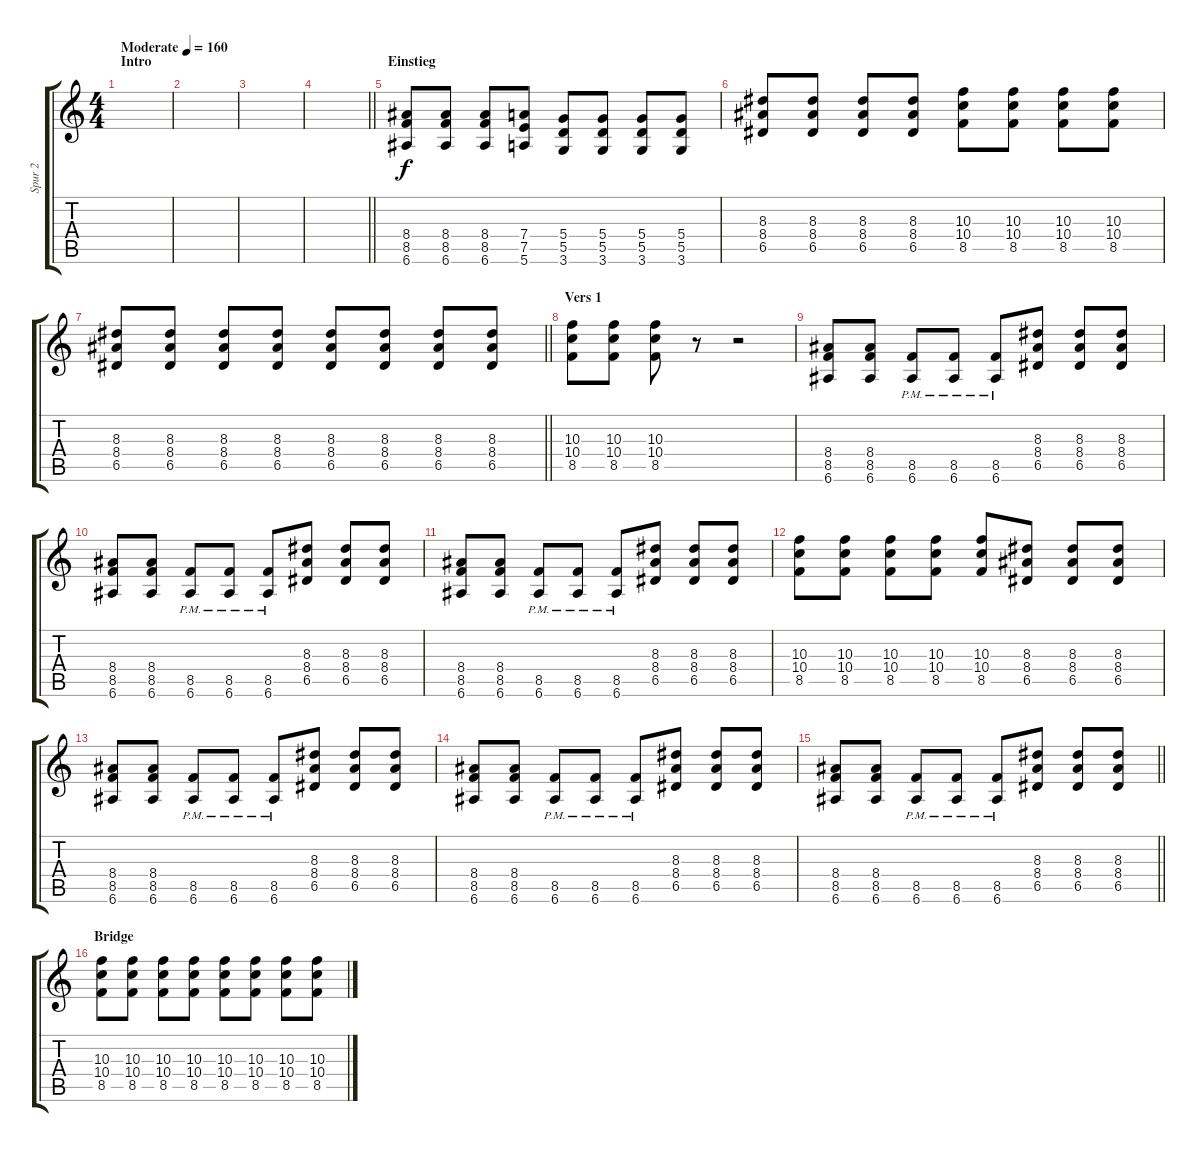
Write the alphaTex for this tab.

\track ("Spur 2" "Spur 2") {instrument distortionguitar}
\staff {score tabs}
\tuning (E4 B3 G3 D3 A2 E2) {hide}
\ts (4 4)
\section ("" "Intro")
\tempo (160 "Moderate")
\clef g2
\ks c
|
|
|
\barLineRight lightlight
|
\section ("" "Einstieg")
(8.4 8.5 6.6).8 (8.4 8.5 6.6).8 (8.4 8.5 6.6).8 (7.4 7.5 5.6).8 (5.4 5.5 3.6).8 (5.4 5.5 3.6).8 (5.4 5.5 3.6).8 (5.4 5.5 3.6).8 |
(8.3 8.4 6.5).8 (8.3 8.4 6.5).8 (8.3 8.4 6.5).8 (8.3 8.4 6.5).8 (10.3 10.4 8.5).8 (10.3 10.4 8.5).8 (10.3 10.4 8.5).8 (10.3 10.4 8.5).8 |
\barLineRight lightlight
(8.3 8.4 6.5).8 (8.3 8.4 6.5).8 (8.3 8.4 6.5).8 (8.3 8.4 6.5).8 (8.3 8.4 6.5).8 (8.3 8.4 6.5).8 (8.3 8.4 6.5).8 (8.3 8.4 6.5).8 |
\section ("" "Vers 1")
(10.3 10.4 8.5).8 (10.3 10.4 8.5).8 (10.3 10.4 8.5).8 r.8 r.2 |
(8.4 8.5 6.6).8 (8.4 8.5 6.6).8 (8.5{pm} 6.6{pm}).8 (8.5{pm} 6.6{pm}).8 (8.5{pm} 6.6{pm}).8 (8.3 8.4 6.5).8 (8.3 8.4 6.5).8 (8.3 8.4 6.5).8 |
(8.4 8.5 6.6).8 (8.4 8.5 6.6).8 (8.5{pm} 6.6{pm}).8 (8.5{pm} 6.6{pm}).8 (8.5{pm} 6.6{pm}).8 (8.3 8.4 6.5).8 (8.3 8.4 6.5).8 (8.3 8.4 6.5).8 |
(8.4 8.5 6.6).8 (8.4 8.5 6.6).8 (8.5{pm} 6.6{pm}).8 (8.5{pm} 6.6{pm}).8 (8.5{pm} 6.6{pm}).8 (8.3 8.4 6.5).8 (8.3 8.4 6.5).8 (8.3 8.4 6.5).8 |
(10.3 10.4 8.5).8 (10.3 10.4 8.5).8 (10.3 10.4 8.5).8 (10.3 10.4 8.5).8 (10.3 10.4 8.5).8 (8.3 8.4 6.5).8 (8.3 8.4 6.5).8 (8.3 8.4 6.5).8 |
(8.4 8.5 6.6).8 (8.4 8.5 6.6).8 (8.5{pm} 6.6{pm}).8 (8.5{pm} 6.6{pm}).8 (8.5{pm} 6.6{pm}).8 (8.3 8.4 6.5).8 (8.3 8.4 6.5).8 (8.3 8.4 6.5).8 |
(8.4 8.5 6.6).8 (8.4 8.5 6.6).8 (8.5{pm} 6.6{pm}).8 (8.5{pm} 6.6{pm}).8 (8.5{pm} 6.6{pm}).8 (8.3 8.4 6.5).8 (8.3 8.4 6.5).8 (8.3 8.4 6.5).8 |
\barLineRight lightlight
(8.4 8.5 6.6).8 (8.4 8.5 6.6).8 (8.5{pm} 6.6{pm}).8 (8.5{pm} 6.6{pm}).8 (8.5{pm} 6.6{pm}).8 (8.3 8.4 6.5).8 (8.3 8.4 6.5).8 (8.3 8.4 6.5).8 |
\section ("" "Bridge")
(10.3 10.4 8.5).8 (10.3 10.4 8.5).8 (10.3 10.4 8.5).8 (10.3 10.4 8.5).8 (10.3 10.4 8.5).8 (10.3 10.4 8.5).8 (10.3 10.4 8.5).8 (10.3 10.4 8.5).8
